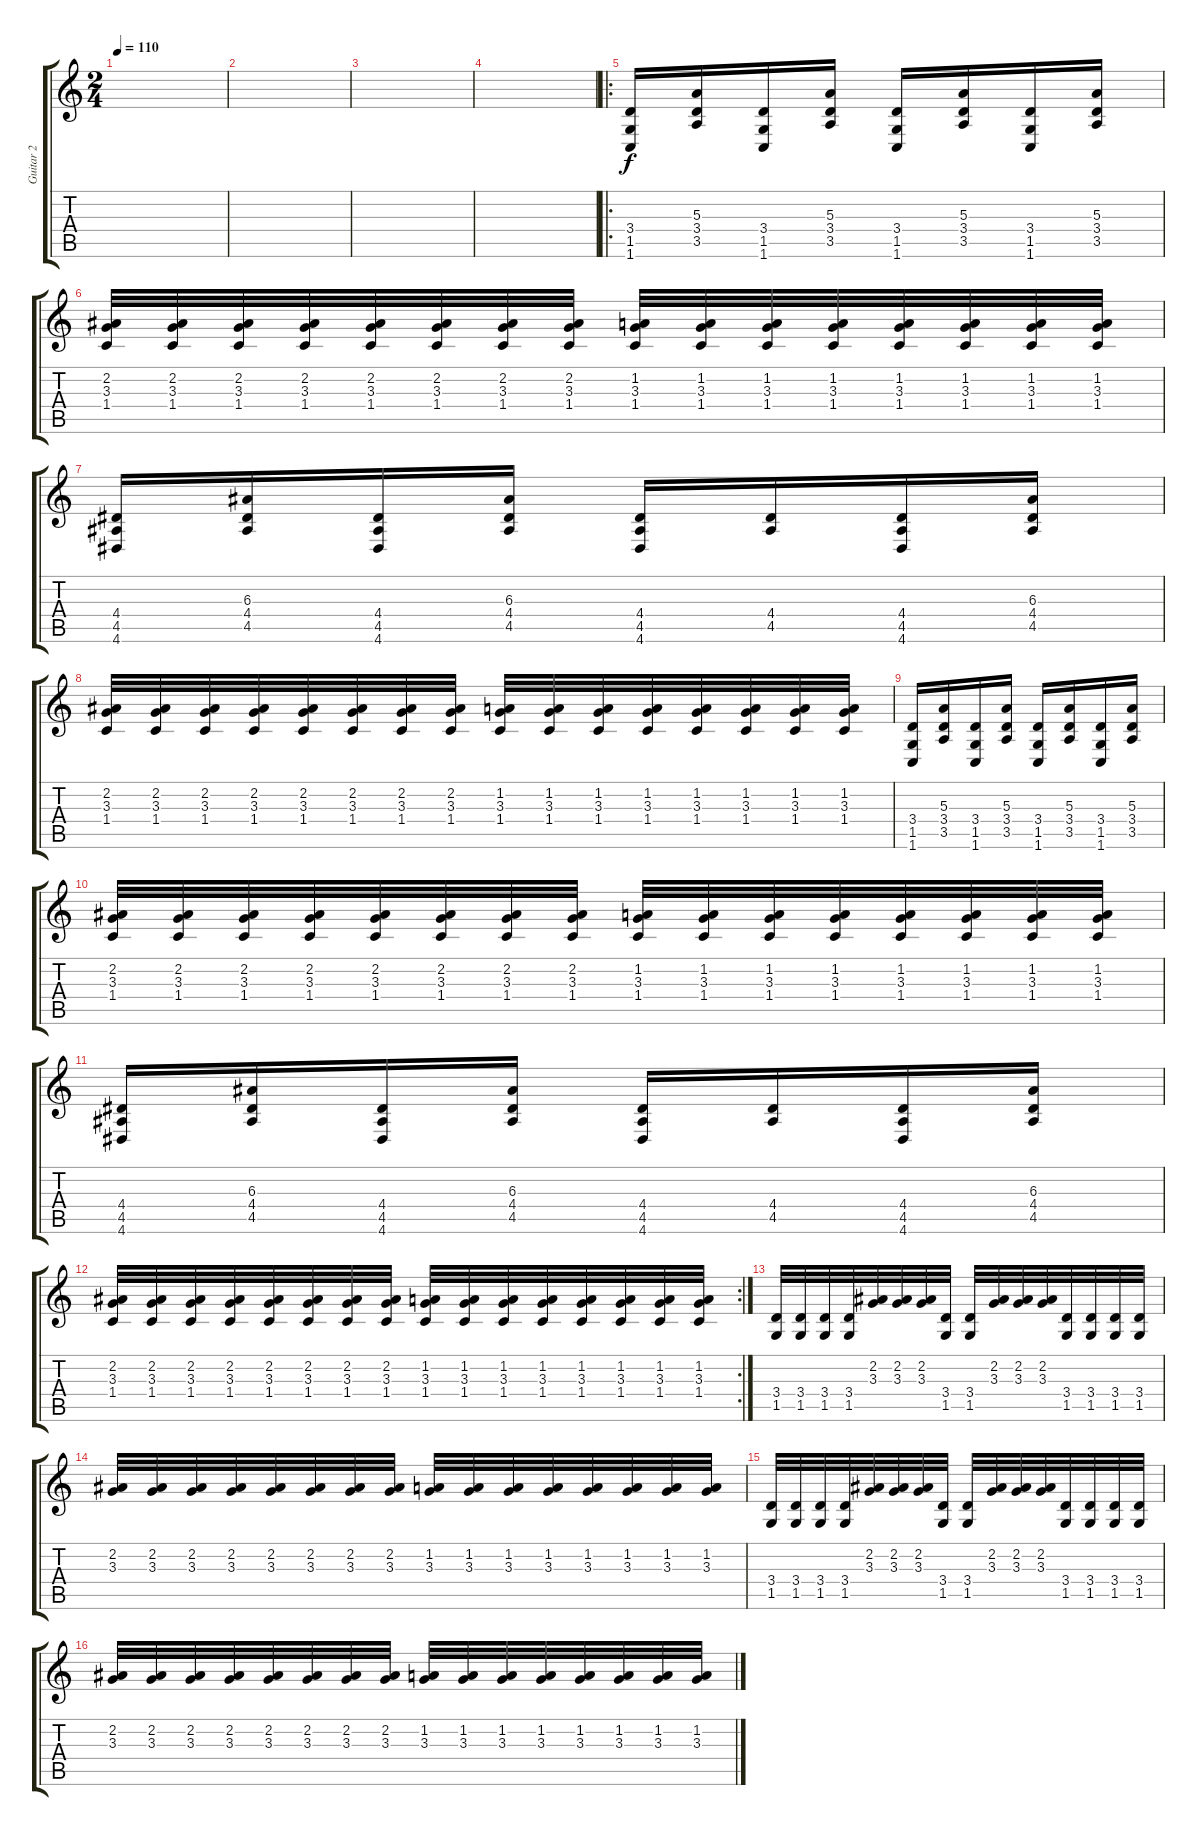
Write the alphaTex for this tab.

\track ("Guitar 2" "Guitar 2") {instrument overdrivenguitar}
\staff {score tabs}
\tuning (Db4 Ab3 E3 B2 Gb2 B1) {hide}
\ts (2 4)
\tempo 110
\clef g2
\ks c
|
|
|
|
\ro
(3.4 1.5 1.6).16 (5.3 3.4 3.5).16 (3.4 1.5 1.6).16 (5.3 3.4 3.5).16 (3.4 1.5 1.6).16 (5.3 3.4 3.5).16 (3.4 1.5 1.6).16 (5.3 3.4 3.5).16 |
(2.2 3.3 1.4).32 (2.2 3.3 1.4).32 (2.2 3.3 1.4).32 (2.2 3.3 1.4).32 (2.2 3.3 1.4).32 (2.2 3.3 1.4).32 (2.2 3.3 1.4).32 (2.2 3.3 1.4).32 (1.2 3.3 1.4).32 (1.2 3.3 1.4).32 (1.2 3.3 1.4).32 (1.2 3.3 1.4).32 (1.2 3.3 1.4).32 (1.2 3.3 1.4).32 (1.2 3.3 1.4).32 (1.2 3.3 1.4).32 |
(4.4 4.5 4.6).16 (6.3 4.4 4.5).16 (4.4 4.5 4.6).16 (6.3 4.4 4.5).16 (4.4 4.5 4.6).16 (4.4 4.5).16 (4.4 4.5 4.6).16 (6.3 4.4 4.5).16 |
(2.2 3.3 1.4).32 (2.2 3.3 1.4).32 (2.2 3.3 1.4).32 (2.2 3.3 1.4).32 (2.2 3.3 1.4).32 (2.2 3.3 1.4).32 (2.2 3.3 1.4).32 (2.2 3.3 1.4).32 (1.2 3.3 1.4).32 (1.2 3.3 1.4).32 (1.2 3.3 1.4).32 (1.2 3.3 1.4).32 (1.2 3.3 1.4).32 (1.2 3.3 1.4).32 (1.2 3.3 1.4).32 (1.2 3.3 1.4).32 |
(3.4 1.5 1.6).16 (5.3 3.4 3.5).16 (3.4 1.5 1.6).16 (5.3 3.4 3.5).16 (3.4 1.5 1.6).16 (5.3 3.4 3.5).16 (3.4 1.5 1.6).16 (5.3 3.4 3.5).16 |
(2.2 3.3 1.4).32 (2.2 3.3 1.4).32 (2.2 3.3 1.4).32 (2.2 3.3 1.4).32 (2.2 3.3 1.4).32 (2.2 3.3 1.4).32 (2.2 3.3 1.4).32 (2.2 3.3 1.4).32 (1.2 3.3 1.4).32 (1.2 3.3 1.4).32 (1.2 3.3 1.4).32 (1.2 3.3 1.4).32 (1.2 3.3 1.4).32 (1.2 3.3 1.4).32 (1.2 3.3 1.4).32 (1.2 3.3 1.4).32 |
(4.4 4.5 4.6).16 (6.3 4.4 4.5).16 (4.4 4.5 4.6).16 (6.3 4.4 4.5).16 (4.4 4.5 4.6).16 (4.4 4.5).16 (4.4 4.5 4.6).16 (6.3 4.4 4.5).16 |
\rc 2
(2.2 3.3 1.4).32 (2.2 3.3 1.4).32 (2.2 3.3 1.4).32 (2.2 3.3 1.4).32 (2.2 3.3 1.4).32 (2.2 3.3 1.4).32 (2.2 3.3 1.4).32 (2.2 3.3 1.4).32 (1.2 3.3 1.4).32 (1.2 3.3 1.4).32 (1.2 3.3 1.4).32 (1.2 3.3 1.4).32 (1.2 3.3 1.4).32 (1.2 3.3 1.4).32 (1.2 3.3 1.4).32 (1.2 3.3 1.4).32 |
(3.4 1.5).32 (3.4 1.5).32 (3.4 1.5).32 (3.4 1.5).32 (2.2 3.3).32 (2.2 3.3).32 (2.2 3.3).32 (3.4 1.5).32 (3.4 1.5).32 (2.2 3.3).32 (2.2 3.3).32 (2.2 3.3).32 (3.4 1.5).32 (3.4 1.5).32 (3.4 1.5).32 (3.4 1.5).32 |
(2.2 3.3).32 (2.2 3.3).32 (2.2 3.3).32 (2.2 3.3).32 (2.2 3.3).32 (2.2 3.3).32 (2.2 3.3).32 (2.2 3.3).32 (1.2 3.3).32 (1.2 3.3).32 (1.2 3.3).32 (1.2 3.3).32 (1.2 3.3).32 (1.2 3.3).32 (1.2 3.3).32 (1.2 3.3).32 |
(3.4 1.5).32 (3.4 1.5).32 (3.4 1.5).32 (3.4 1.5).32 (2.2 3.3).32 (2.2 3.3).32 (2.2 3.3).32 (3.4 1.5).32 (3.4 1.5).32 (2.2 3.3).32 (2.2 3.3).32 (2.2 3.3).32 (3.4 1.5).32 (3.4 1.5).32 (3.4 1.5).32 (3.4 1.5).32 |
(2.2 3.3).32 (2.2 3.3).32 (2.2 3.3).32 (2.2 3.3).32 (2.2 3.3).32 (2.2 3.3).32 (2.2 3.3).32 (2.2 3.3).32 (1.2 3.3).32 (1.2 3.3).32 (1.2 3.3).32 (1.2 3.3).32 (1.2 3.3).32 (1.2 3.3).32 (1.2 3.3).32 (1.2 3.3).32
